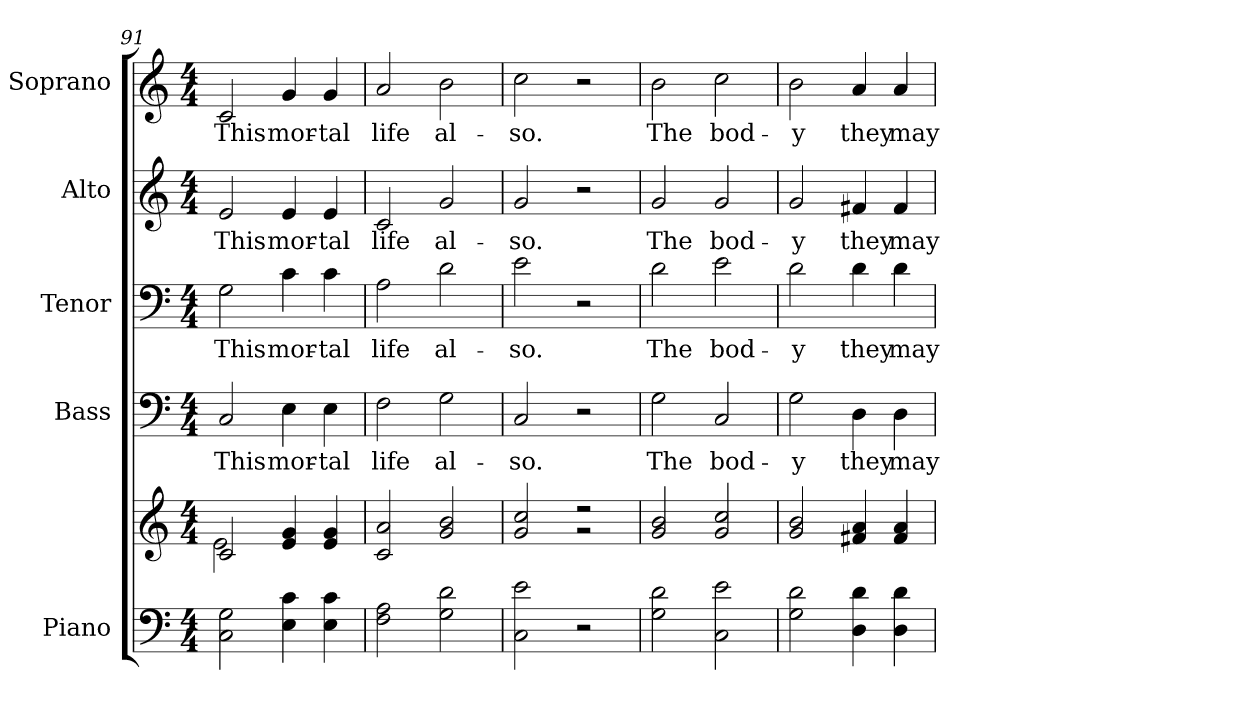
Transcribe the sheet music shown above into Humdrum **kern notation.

**kern	**kern	**kern	**text	**kern	**text	**kern	**text	**kern	**text
*part5	*part5	*part4	*part4	*part3	*part3	*part2	*part2	*part1	*part1
*staff6	*staff5	*staff4	*staff4	*staff3	*staff3	*staff2	*staff2	*staff1	*staff1
*I"Piano	*	*I"Bass	*	*I"Tenor	*	*I"Alto	*	*I"Soprano	*
*I'Pno.	*	*I'B.	*	*I'T.	*	*I'A.	*	*I'Pno.	*
*clefF4	*clefG2	*clefF4	*	*clefF4	*	*clefG2	*	*clefG2	*
*k[]	*k[]	*k[]	*	*k[]	*	*k[]	*	*k[]	*
*C:	*C:	*C:	*	*C:	*	*C:	*	*C:	*
*M4/4	*M4/4	*M4/4	*	*M4/4	*	*M4/4	*	*M4/4	*
=91	=91	=91	=91	=91	=91	=91	=91	=91	=91
*	*^	*	*	*	*	*	*	*	*
!	!	!	!	!LO:LY:b:color=#000000	!	!	!	!	!	!
!	!	!	!	!	!	!LO:LY:b:color=#000000	!	!	!	!
!	!	!	!	!	!	!	!	!LO:LY:b:color=#000000	!	!
!	!	!	!	!	!	!	!	!	!	!LO:LY:b:color=#000000
2Ci\ 2Gi	2ci/	2ei\	2Ci/	This	2Gi\	This	2ei/	This	2ci/	This
!	!	!	!	!LO:LY:b:color=#000000	!	!	!	!	!	!
!	!	!	!	!	!	!LO:LY:b:color=#000000	!	!	!	!
!	!	!	!	!	!	!	!	!LO:LY:b:color=#000000	!	!
!	!	!	!	!	!	!	!	!	!	!LO:LY:b:color=#000000
4Ei\ 4ci	4ei/ 4gi	2ryy	4Ei\	mor-	4ci\	mor-	4ei/	mor-	4gi/	mor-
!	!	!	!	!LO:LY:b:color=#000000	!	!	!	!	!	!
!	!	!	!	!	!	!LO:LY:b:color=#000000	!	!	!	!
!	!	!	!	!	!	!	!	!LO:LY:b:color=#000000	!	!
!	!	!	!	!	!	!	!	!	!	!LO:LY:b:color=#000000
4Ei\ 4ci	4ei/ 4gi	.	4Ei\	-tal	4ci\	-tal	4ei/	-tal	4gi/	-tal
!!LO:PB:g=z
=92	=92	=92	=92	=92	=92	=92	=92	=92	=92	=92
!	!	!	!	!LO:LY:b:color=#000000	!	!	!	!	!	!
!	!	!	!	!	!	!LO:LY:b:color=#000000	!	!	!	!
!	!	!	!	!	!	!	!	!LO:LY:b:color=#000000	!	!
!	!	!	!	!	!	!	!	!	!	!LO:LY:b:color=#000000
2Fi\ 2Ai	2ci/ 2ai	1ryy	2Fi\	life	2Ai\	life	2ci/	life	2ai/	life
!	!	!	!	!LO:LY:b:color=#000000	!	!	!	!	!	!
!	!	!	!	!	!	!LO:LY:b:color=#000000	!	!	!	!
!	!	!	!	!	!	!	!	!LO:LY:b:color=#000000	!	!
!	!	!	!	!	!	!	!	!	!	!LO:LY:b:color=#000000
2Gi\ 2di	2gi/ 2bi	.	2Gi\	al-	2di\	al-	2gi/	al-	2bi\	al-
=93	=93	=93	=93	=93	=93	=93	=93	=93	=93	=93
!	!	!	!	!LO:LY:b:color=#000000	!	!	!	!	!	!
!	!	!	!	!	!	!LO:LY:b:color=#000000	!	!	!	!
!	!	!	!	!	!	!	!	!LO:LY:b:color=#000000	!	!
!	!	!	!	!	!	!	!	!	!	!LO:LY:b:color=#000000
2Ci\ 2ei	2gi/ 2cci	2ryy	2Ci/	-so.	2ei\	-so.	2gi/	-so.	2cci\	-so.
2r	2r	2r	2r	.	2r	.	2r	.	2r	.
*	*v	*v	*	*	*	*	*	*	*	*
!!LO:PB:g=z
=94	=94	=94	=94	=94	=94	=94	=94	=94	=94
*	*^	*	*	*	*	*	*	*	*
!	!	!	!	!LO:LY:b:color=#000000	!	!	!	!	!	!
*	*v	*v	*	*	*	*	*	*	*	*
*	*^	*	*	*	*	*	*	*	*
!	!	!	!	!	!	!LO:LY:b:color=#000000	!	!	!	!
*	*v	*v	*	*	*	*	*	*	*	*
*	*^	*	*	*	*	*	*	*	*
!	!	!	!	!	!	!	!	!LO:LY:b:color=#000000	!	!
*	*v	*v	*	*	*	*	*	*	*	*
*	*^	*	*	*	*	*	*	*	*
!	!	!	!	!	!	!	!	!	!	!LO:LY:b:color=#000000
*	*v	*v	*	*	*	*	*	*	*	*
2Gi\ 2di	2gi/ 2bi	2Gi\	The	2di\	The	2gi/	The	2bi\	The
!	!	!	!LO:LY:b:color=#000000	!	!	!	!	!	!
!	!	!	!	!	!LO:LY:b:color=#000000	!	!	!	!
!	!	!	!	!	!	!	!LO:LY:b:color=#000000	!	!
!	!	!	!	!	!	!	!	!	!LO:LY:b:color=#000000
2Ci\ 2ei	2gi/ 2cci	2Ci/	bod-	2ei\	bod-	2gi/	bod-	2cci\	bod-
=95	=95	=95	=95	=95	=95	=95	=95	=95	=95
!	!	!	!LO:LY:b:color=#000000	!	!	!	!	!	!
!	!	!	!	!	!LO:LY:b:color=#000000	!	!	!	!
!	!	!	!	!	!	!	!LO:LY:b:color=#000000	!	!
!	!	!	!	!	!	!	!	!	!LO:LY:b:color=#000000
2Gi\ 2di	2gi/ 2bi	2Gi\	-y	2di\	-y	2gi/	-y	2bi\	-y
!	!	!	!LO:LY:b:color=#000000	!	!	!	!	!	!
!	!	!	!	!	!LO:LY:b:color=#000000	!	!	!	!
!	!	!	!	!	!	!	!LO:LY:b:color=#000000	!	!
!	!	!	!	!	!	!	!	!	!LO:LY:b:color=#000000
4Di\ 4di	4f#Xi/ 4ai	4Di\	they	4di\	they	4f#Xi/	they	4ai/	they
!	!	!	!LO:LY:b:color=#000000	!	!	!	!	!	!
!	!	!	!	!	!LO:LY:b:color=#000000	!	!	!	!
!	!	!	!	!	!	!	!LO:LY:b:color=#000000	!	!
!	!	!	!	!	!	!	!	!	!LO:LY:b:color=#000000
4Di\ 4di	4f#i/ 4ai	4Di\	may	4di\	may	4f#i/	may	4ai/	may
=	=	=	=	=	=	=	=	=	=
*-	*-	*-	*-	*-	*-	*-	*-	*-	*-
